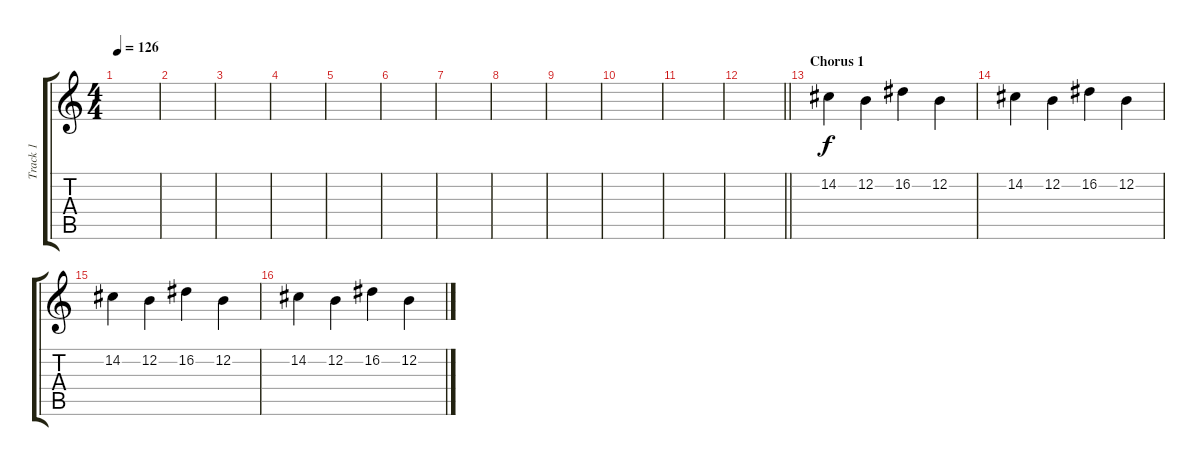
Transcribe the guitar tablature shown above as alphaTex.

\track ("Track 1" "Track 1") {instrument lead1square}
\staff {score tabs}
\tuning (E4 B3 G3 D3 A2 E2) {hide}
\ts (4 4)
\tempo 126
\clef g2
\ks c
|
|
|
|
|
|
|
|
|
|
|
\barLineRight lightlight
|
\section ("" "Chorus 1")
14.2.4 12.2.4 16.2.4 12.2.4 |
14.2.4 12.2.4 16.2.4 12.2.4 |
14.2.4 12.2.4 16.2.4 12.2.4 |
14.2.4 12.2.4 16.2.4 12.2.4
